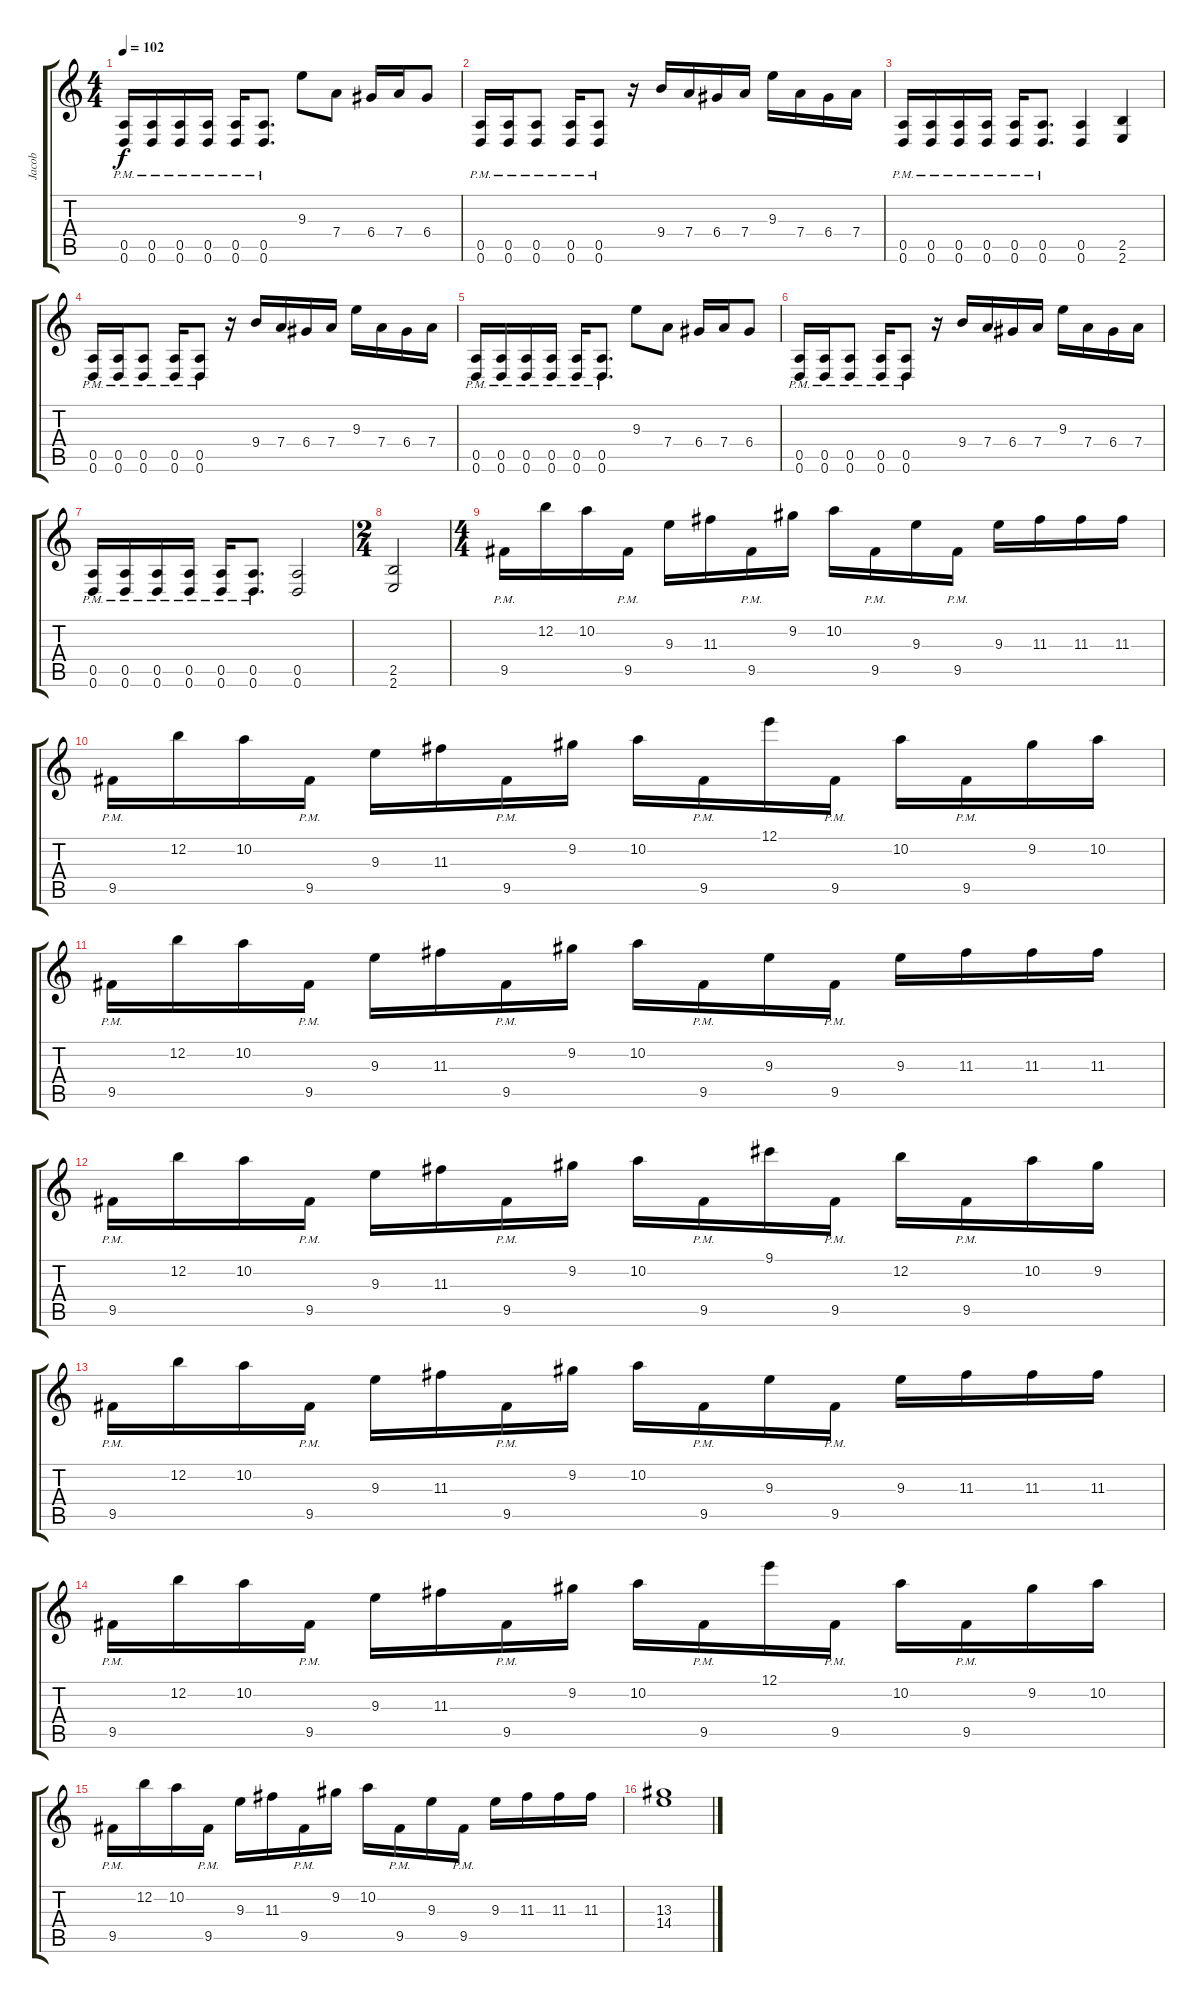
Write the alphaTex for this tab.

\track ("Jacob" "Jacob") {instrument overdrivenguitar}
\staff {score tabs}
\tuning (E4 B3 G3 D3 A2 D2) {hide}
\ts (4 4)
\tempo 102
\clef g2
\ks c
(0.5{pm} 0.6{pm}).16{dy f} (0.5{pm} 0.6{pm}).16 (0.5{pm} 0.6{pm}).16 (0.5{pm} 0.6{pm}).16 (0.5{pm} 0.6{pm}).16 (0.5{pm} 0.6{pm}).8{d} 9.3.8 7.4.8 6.4.16 7.4.16 6.4.8 |
(0.5{pm} 0.6{pm}).16 (0.5{pm} 0.6{pm}).16 (0.5{pm} 0.6{pm}).8 (0.5{pm} 0.6{pm}).16 (0.5{pm} 0.6{pm}).8 r.16 9.4.16 7.4.16 6.4.16 7.4.16 9.3.16 7.4.16 6.4.16 7.4.16 |
(0.5{pm} 0.6{pm}).16 (0.5{pm} 0.6{pm}).16 (0.5{pm} 0.6{pm}).16 (0.5{pm} 0.6{pm}).16 (0.5{pm} 0.6{pm}).16 (0.5{pm} 0.6{pm}).8{d} (0.5 0.6).4 (2.5 2.6).4 |
(0.5{pm} 0.6{pm}).16 (0.5{pm} 0.6{pm}).16 (0.5{pm} 0.6{pm}).8 (0.5{pm} 0.6{pm}).16 (0.5{pm} 0.6{pm}).8 r.16 9.4.16 7.4.16 6.4.16 7.4.16 9.3.16 7.4.16 6.4.16 7.4.16 |
(0.5{pm} 0.6{pm}).16 (0.5{pm} 0.6{pm}).16 (0.5{pm} 0.6{pm}).16 (0.5{pm} 0.6{pm}).16 (0.5{pm} 0.6{pm}).16 (0.5{pm} 0.6{pm}).8{d} 9.3.8 7.4.8 6.4.16 7.4.16 6.4.8 |
(0.5{pm} 0.6{pm}).16 (0.5{pm} 0.6{pm}).16 (0.5{pm} 0.6{pm}).8 (0.5{pm} 0.6{pm}).16 (0.5{pm} 0.6{pm}).8 r.16 9.4.16 7.4.16 6.4.16 7.4.16 9.3.16 7.4.16 6.4.16 7.4.16 |
(0.5{pm} 0.6{pm}).16 (0.5{pm} 0.6{pm}).16 (0.5{pm} 0.6{pm}).16 (0.5{pm} 0.6{pm}).16 (0.5{pm} 0.6{pm}).16 (0.5{pm} 0.6{pm}).8{d} (0.5 0.6).2 |
\ts (2 4)
(2.5 2.6).2 |
\ts (4 4)
9.5{pm}.16 12.2.16 10.2.16 9.5{pm}.16 9.3.16 11.3.16 9.5{pm}.16 9.2.16 10.2.16 9.5{pm}.16 9.3.16 9.5{pm}.16 9.3.16 11.3.16 11.3.16 11.3.16 |
9.5{pm}.16 12.2.16 10.2.16 9.5{pm}.16 9.3.16 11.3.16 9.5{pm}.16 9.2.16 10.2.16 9.5{pm}.16 12.1.16 9.5{pm}.16 10.2.16 9.5{pm}.16 9.2.16 10.2.16 |
9.5{pm}.16 12.2.16 10.2.16 9.5{pm}.16 9.3.16 11.3.16 9.5{pm}.16 9.2.16 10.2.16 9.5{pm}.16 9.3.16 9.5{pm}.16 9.3.16 11.3.16 11.3.16 11.3.16 |
9.5{pm}.16 12.2.16 10.2.16 9.5{pm}.16 9.3.16 11.3.16 9.5{pm}.16 9.2.16 10.2.16 9.5{pm}.16 9.1.16 9.5{pm}.16 12.2.16 9.5{pm}.16 10.2.16 9.2.16 |
9.5{pm}.16 12.2.16 10.2.16 9.5{pm}.16 9.3.16 11.3.16 9.5{pm}.16 9.2.16 10.2.16 9.5{pm}.16 9.3.16 9.5{pm}.16 9.3.16 11.3.16 11.3.16 11.3.16 |
9.5{pm}.16 12.2.16 10.2.16 9.5{pm}.16 9.3.16 11.3.16 9.5{pm}.16 9.2.16 10.2.16 9.5{pm}.16 12.1.16 9.5{pm}.16 10.2.16 9.5{pm}.16 9.2.16 10.2.16 |
9.5{pm}.16 12.2.16 10.2.16 9.5{pm}.16 9.3.16 11.3.16 9.5{pm}.16 9.2.16 10.2.16 9.5{pm}.16 9.3.16 9.5{pm}.16 9.3.16 11.3.16 11.3.16 11.3.16 |
(13.3 14.4).1
